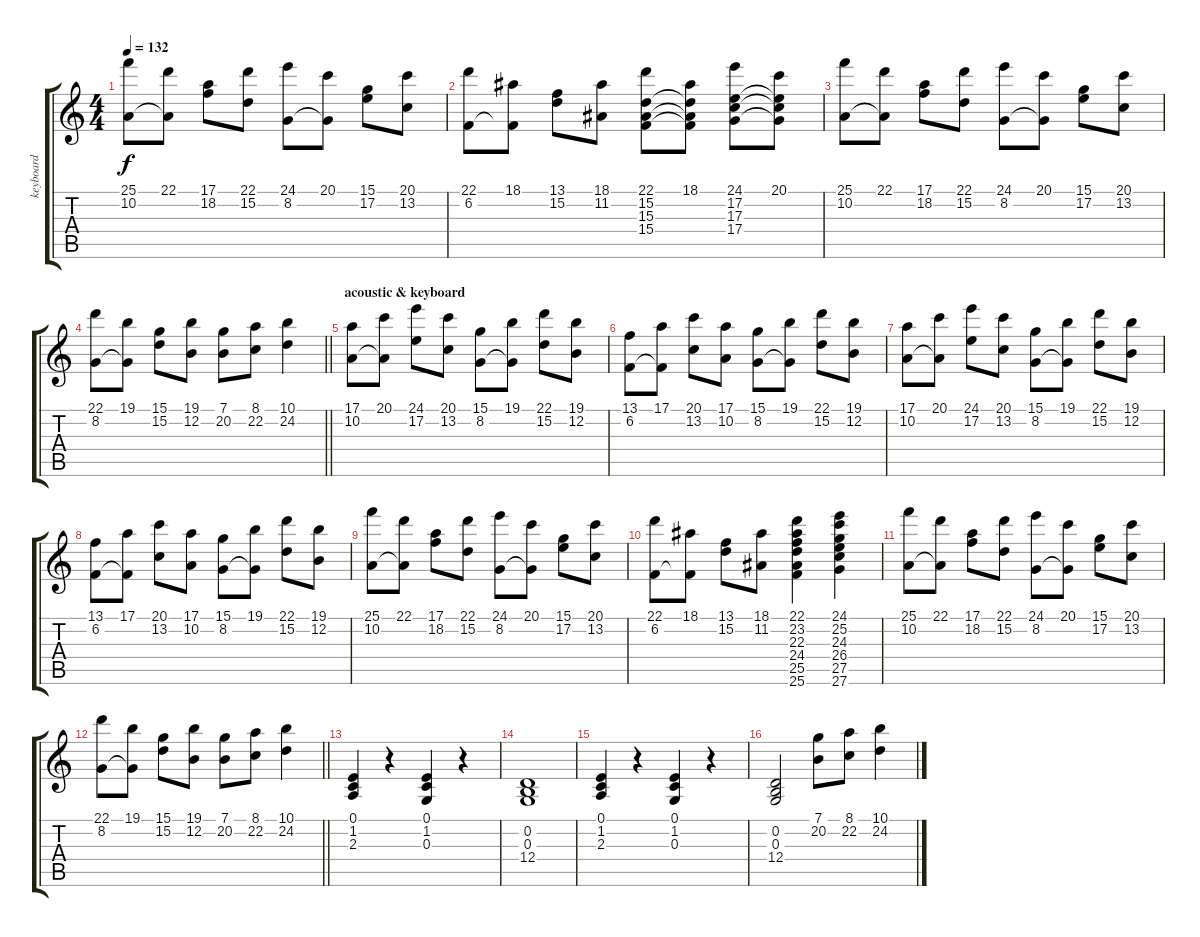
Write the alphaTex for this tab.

\track ("keyboard" "keyboard") {instrument acousticgrandpiano}
\staff {score tabs}
\tuning (E4 B3 G3 D3 A2 E2) {hide}
\ts (4 4)
\tempo 132
\clef g2
\ks c
(25.1 10.2).8{dy f} (22.1 10.2{t}).8 (17.1 18.2).8 (22.1 15.2).8 (24.1 8.2).8 (20.1 8.2{t}).8 (15.1 17.2).8 (20.1 13.2).8 |
(22.1 6.2).8 (18.1 6.2{t}).8 (13.1 15.2).8 (18.1 11.2).8 (22.1 15.2 15.3 15.4).8 (18.1 15.2{t} 15.3{t} 15.4{t}).8 (24.1 17.2 17.3 17.4).8 (20.1 17.2{t} 17.3{t} 17.4{t}).8 |
(25.1 10.2).8 (22.1 10.2{t}).8 (17.1 18.2).8 (22.1 15.2).8 (24.1 8.2).8 (20.1 8.2{t}).8 (15.1 17.2).8 (20.1 13.2).8 |
\barLineRight lightlight
(22.1 8.2).8 (19.1 8.2{t}).8 (15.1 15.2).8 (19.1 12.2).8 (7.1 20.2).8 (8.1 22.2).8 (10.1 24.2).4 |
\section ("" "acoustic & keyboard")
(17.1 10.2).8 (20.1 10.2{t}).8 (24.1 17.2).8 (20.1 13.2).8 (15.1 8.2).8 (19.1 8.2{t}).8 (22.1 15.2).8 (19.1 12.2).8 |
(13.1 6.2).8 (17.1 6.2{t}).8 (20.1 13.2).8 (17.1 10.2).8 (15.1 8.2).8 (19.1 8.2{t}).8 (22.1 15.2).8 (19.1 12.2).8 |
(17.1 10.2).8 (20.1 10.2{t}).8 (24.1 17.2).8 (20.1 13.2).8 (15.1 8.2).8 (19.1 8.2{t}).8 (22.1 15.2).8 (19.1 12.2).8 |
(13.1 6.2).8 (17.1 6.2{t}).8 (20.1 13.2).8 (17.1 10.2).8 (15.1 8.2).8 (19.1 8.2{t}).8 (22.1 15.2).8 (19.1 12.2).8 |
(25.1 10.2).8 (22.1 10.2{t}).8 (17.1 18.2).8 (22.1 15.2).8 (24.1 8.2).8 (20.1 8.2{t}).8 (15.1 17.2).8 (20.1 13.2).8 |
(22.1 6.2).8 (18.1 6.2{t}).8 (13.1 15.2).8 (18.1 11.2).8 (22.1 23.2 22.3 24.4 25.5 25.6).4 (24.1 25.2 24.3 26.4 27.5 27.6).4 |
(25.1 10.2).8 (22.1 10.2{t}).8 (17.1 18.2).8 (22.1 15.2).8 (24.1 8.2).8 (20.1 8.2{t}).8 (15.1 17.2).8 (20.1 13.2).8 |
\barLineRight lightlight
(22.1 8.2).8 (19.1 8.2{t}).8 (15.1 15.2).8 (19.1 12.2).8 (7.1 20.2).8 (8.1 22.2).8 (10.1 24.2).4 |
(0.1 1.2 2.3).4 r.4 (0.1 1.2 0.3).4 r.4 |
(0.2 0.3 12.4).1 |
(0.1 1.2 2.3).4 r.4 (0.1 1.2 0.3).4 r.4 |
(0.2 0.3 12.4).2 (7.1 20.2).8 (8.1 22.2).8 (10.1 24.2).4
